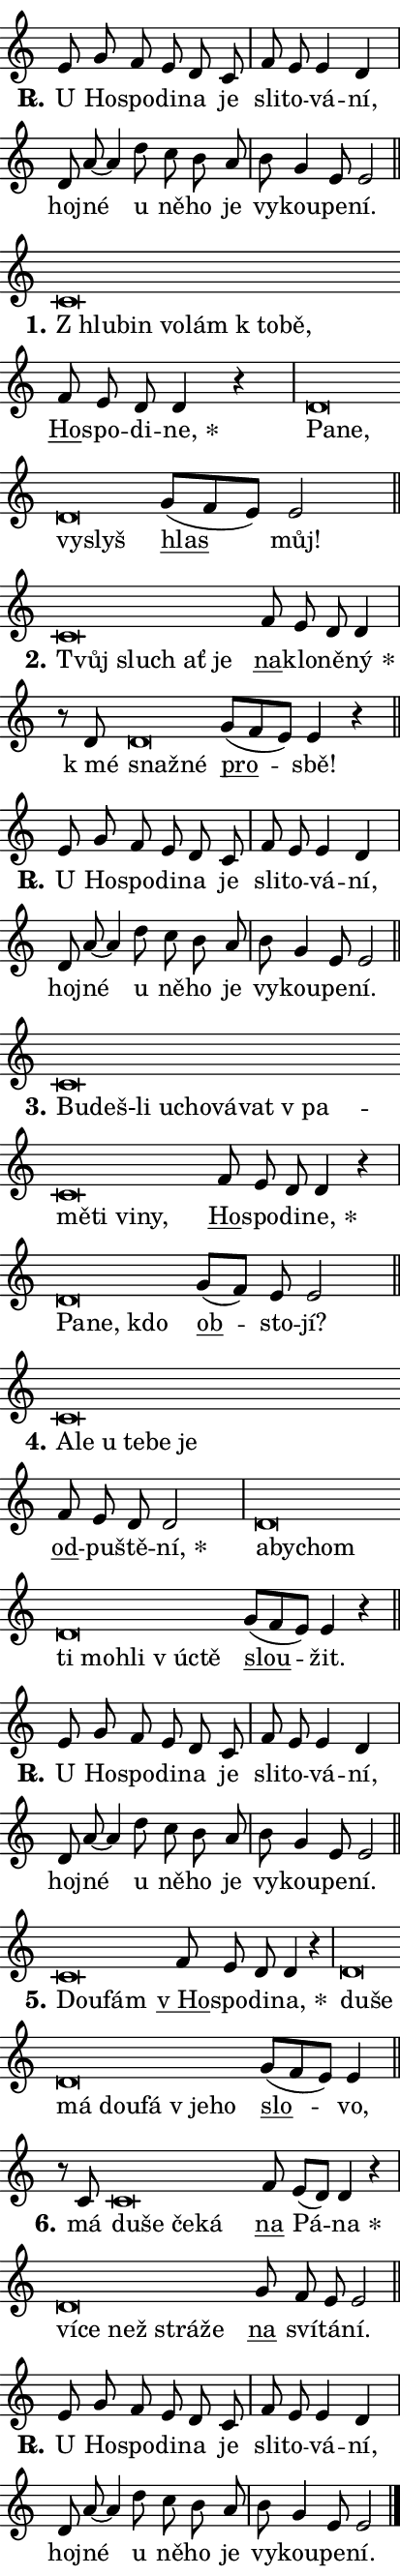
\version "2.22.1"
\header { tagline = "" }
\paper {
  indent = 0\cm
  top-margin = 0\cm
  right-margin = 0\cm
  bottom-margin = 0\cm
  left-margin = 0\cm
  paper-width = 7\cm
  page-breaking = #ly:one-page-breaking
  system-system-spacing.basic-distance = #11
  score-system-spacing.basic-distance = #11.3
  ragged-last = ##f
}


%% Author: Thomas Morley
%% https://lists.gnu.org/archive/html/lilypond-user/2020-05/msg00002.html
#(define (line-position grob)
"Returns position of @var[grob} in current system:
   @code{'start}, if at first time-step
   @code{'end}, if at last time-step
   @code{'middle} otherwise
"
  (let* ((col (ly:item-get-column grob))
         (ln (ly:grob-object col 'left-neighbor))
         (rn (ly:grob-object col 'right-neighbor))
         (col-to-check-left (if (ly:grob? ln) ln col))
         (col-to-check-right (if (ly:grob? rn) rn col))
         (break-dir-left
           (and
             (ly:grob-property col-to-check-left 'non-musical #f)
             (ly:item-break-dir col-to-check-left)))
         (break-dir-right
           (and
             (ly:grob-property col-to-check-right 'non-musical #f)
             (ly:item-break-dir col-to-check-right))))
        (cond ((eqv? 1 break-dir-left) 'start)
              ((eqv? -1 break-dir-right) 'end)
              (else 'middle))))

#(define (tranparent-at-line-position vctor)
  (lambda (grob)
  "Relying on @code{line-position} select the relevant enry from @var{vctor}.
Used to determine transparency,"
    (case (line-position grob)
      ((end) (not (vector-ref vctor 0)))
      ((middle) (not (vector-ref vctor 1)))
      ((start) (not (vector-ref vctor 2))))))

noteHeadBreakVisibility =
#(define-music-function (break-visibility)(vector?)
"Makes @code{NoteHead}s transparent relying on @var{break-visibility}"
#{
  \override NoteHead.transparent =
    #(tranparent-at-line-position break-visibility)
#})

#(define delete-ledgers-for-transparent-note-heads
  (lambda (grob)
    "Reads whether a @code{NoteHead} is transparent.
If so this @code{NoteHead} is removed from @code{'note-heads} from
@var{grob}, which is supposed to be @code{LedgerLineSpanner}.
As a result ledgers are not printed for this @code{NoteHead}"
    (let* ((nhds-array (ly:grob-object grob 'note-heads))
           (nhds-list
             (if (ly:grob-array? nhds-array)
                 (ly:grob-array->list nhds-array)
                 '()))
           ;; Relies on the transparent-property being done before
           ;; Staff.LedgerLineSpanner.after-line-breaking is executed.
           ;; This is fragile ...
           (to-keep
             (remove
               (lambda (nhd)
                 (ly:grob-property nhd 'transparent #f))
               nhds-list)))
      ;; TODO find a better method to iterate over grob-arrays, similiar
      ;; to filter/remove etc for lists
      ;; For now rebuilt from scratch
      (set! (ly:grob-object grob 'note-heads)  '())
      (for-each
        (lambda (nhd)
          (ly:pointer-group-interface::add-grob grob 'note-heads nhd))
        to-keep))))

hideNotes = {
  \noteHeadBreakVisibility #begin-of-line-visible
}
unHideNotes = {
  \noteHeadBreakVisibility #all-visible
}

% work-around for resetting accidentals
% https://lilypond.org/doc/v2.23/Documentation/notation/displaying-rhythms#unmetered-music
cadenzaMeasure = {
  \cadenzaOff
  \partial 1024 s1024
  \cadenzaOn
}

#(define-markup-command (accent layout props text) (markup?)
  "Underline accented syllable"
  (interpret-markup layout props
    #{\markup \override #'(offset . 4.3) \underline { #text }#}))

responsum = \markup \concat {
  "R" \hspace #-1.05 \path #0.1 #'((moveto 0 0.07) (lineto 0.9 0.8)) \hspace #0.05 "."
}

\layout {
    \context {
        \Staff
        \remove "Time_signature_engraver"
        \override LedgerLineSpanner.after-line-breaking = #delete-ledgers-for-transparent-note-heads
    }
    \context {
        \Voice {
            \override NoteHead.output-attributes = #'((class . "notehead"))
            \override Hairpin.height = #0.55
        }
    }
    \context {
        \Lyrics {
            \override StanzaNumber.output-attributes = #'((class . "stanzanumber"))
            \override LyricSpace.minimum-distance = #0.9
            \override LyricText.font-name = #"TeX Gyre Schola"
            \override LyricText.font-size = 1
            \override StanzaNumber.font-name = #"TeX Gyre Schola Bold"
            \override StanzaNumber.font-size = 1
        }
    }
}

% magnetic-lyrics.ily
%
%   written by
%     Jean Abou Samra <jean@abou-samra.fr>
%     Werner Lemberg <wl@gnu.org>
%
%   adapted by
%     Jiri Hon <jiri.hon@gmail.com>
%
% Version 2022-Apr-15

% https://www.mail-archive.com/lilypond-user@gnu.org/msg149350.html

#(define (Left_hyphen_pointer_engraver context)
   "Collect syllable-hyphen-syllable occurrences in lyrics and store
them in properties.  This engraver only looks to the left.  For
example, if the lyrics input is @code{foo -- bar}, it does the
following.

@itemize @bullet
@item
Set the @code{text} property of the @code{LyricHyphen} grob between
@q{foo} and @q{bar} to @code{foo}.

@item
Set the @code{left-hyphen} property of the @code{LyricText} grob with
text @q{foo} to the @code{LyricHyphen} grob between @q{foo} and
@q{bar}.
@end itemize

Use this auxiliary engraver in combination with the
@code{lyric-@/text::@/apply-@/magnetic-@/offset!} hook."
   (let ((hyphen #f)
         (text #f))
     (make-engraver
      (acknowledgers
       ((lyric-syllable-interface engraver grob source-engraver)
        (set! text grob)))
      (end-acknowledgers
       ((lyric-hyphen-interface engraver grob source-engraver)
        ;(when (not (grob::has-interface grob 'lyric-space-interface))
          (set! hyphen grob)));)
      ((stop-translation-timestep engraver)
       (when (and text hyphen)
         (ly:grob-set-object! text 'left-hyphen hyphen))
       (set! text #f)
       (set! hyphen #f)))))

#(define (lyric-text::apply-magnetic-offset! grob)
   "If the space between two syllables is less than the value in
property @code{LyricText@/.details@/.squash-threshold}, move the right
syllable to the left so that it gets concatenated with the left
syllable.

Use this function as a hook for
@code{LyricText@/.after-@/line-@/breaking} if the
@code{Left_@/hyphen_@/pointer_@/engraver} is active."
   (let ((hyphen (ly:grob-object grob 'left-hyphen #f)))
     (when hyphen
       (let ((left-text (ly:spanner-bound hyphen LEFT)))
         (when (grob::has-interface left-text 'lyric-syllable-interface)
           (let* ((common (ly:grob-common-refpoint grob left-text X))
                  (this-x-ext (ly:grob-extent grob common X))
                  (left-x-ext
                   (begin
                     ;; Trigger magnetism for left-text.
                     (ly:grob-property left-text 'after-line-breaking)
                     (ly:grob-extent left-text common X)))
                  ;; `delta` is the gap width between two syllables.
                  (delta (- (interval-start this-x-ext)
                            (interval-end left-x-ext)))
                  (details (ly:grob-property grob 'details))
                  (threshold (assoc-get 'squash-threshold details 0.2)))
             (when (< delta threshold)
               (let* (;; We have to manipulate the input text so that
                      ;; ligatures crossing syllable boundaries are not
                      ;; disabled.  For languages based on the Latin
                      ;; script this is essentially a beautification.
                      ;; However, for non-Western scripts it can be a
                      ;; necessity.
                      (lt (ly:grob-property left-text 'text))
                      (rt (ly:grob-property grob 'text))
                      (is-space (grob::has-interface hyphen 'lyric-space-interface))
                      (space (if is-space " " ""))
                      (space-markup (grob-interpret-markup grob " "))
                      (space-size (interval-length (ly:stencil-extent space-markup X)))
                      (extra-delta (if is-space space-size 0))
                      ;; Append new syllable.
                      (ltrt-space (if (and (string? lt) (string? rt))
                                (string-append lt space rt)
                                (make-concat-markup (list lt space rt))))
                      ;; Right-align `ltrt` to the right side.
                      (ltrt-space-markup (grob-interpret-markup
                               grob
                               (make-translate-markup
                                (cons (interval-length this-x-ext) 0)
                                (make-right-align-markup ltrt-space)))))
                 (begin
                   ;; Don't print `left-text`.
                   (ly:grob-set-property! left-text 'stencil #f)
                   ;; Set text and stencil (which holds all collected
                   ;; syllables so far) and shift it to the left.
                   (ly:grob-set-property! grob 'text ltrt-space)
                   (ly:grob-set-property! grob 'stencil ltrt-space-markup)
                   (ly:grob-translate-axis! grob (- (- delta extra-delta)) X))))))))))


#(define (lyric-hyphen::displace-bounds-first grob)
   ;; Make very sure this callback isn't triggered too early.
   (let ((left (ly:spanner-bound grob LEFT))
         (right (ly:spanner-bound grob RIGHT)))
     (ly:grob-property left 'after-line-breaking)
     (ly:grob-property right 'after-line-breaking)
     (ly:lyric-hyphen::print grob)))

squashThreshold = #0.4

\layout {
  \context {
    \Lyrics
    \consists #Left_hyphen_pointer_engraver
    \override LyricText.after-line-breaking =
      #lyric-text::apply-magnetic-offset!
    \override LyricHyphen.stencil = #lyric-hyphen::displace-bounds-first
    \override LyricText.details.squash-threshold = \squashThreshold
    \override LyricHyphen.minimum-distance = 0
    \override LyricHyphen.minimum-length = \squashThreshold
  }
}

squash = \override LyricText.details.squash-threshold = 9999
unSquash = \override LyricText.details.squash-threshold = \squashThreshold

left = \override LyricText.self-alignment-X = #LEFT
unLeft = \revert LyricText.self-alignment-X

starOffset = #(lambda (grob) 
                (let ((x_offset (ly:self-alignment-interface::aligned-on-x-parent grob)))
                  (if (= x_offset 0) 0 (+ x_offset 1.2))))

star = #(define-music-function (syllable)(string?)
"Append star separator at the end of a syllable"
#{
  \once \override LyricText.X-offset = #starOffset
  \lyricmode { \markup {
    #syllable
    \override #'((font-name . "TeX Gyre Schola Bold")) \hspace #0.2 \lower #0.65 \larger "*"
  } }
#})

starAccent = #(define-music-function (syllable)(string?)
"Append star separator at the end of a syllable and make accent"
#{
  \once \override LyricText.X-offset = #starOffset
  \lyricmode { \markup {
    \accent #syllable
    \override #'((font-name . "TeX Gyre Schola Bold")) \hspace #0.2 \lower #0.65 \larger "*"
  } }
#})

breath = #(define-music-function (syllable)(string?)
"Append breathing indicator at the end of a syllable"
#{
  \lyricmode { \markup { #syllable "+" } }
#})

optionalBreath = #(define-music-function (syllable)(string?)
"Append optional breathing indicator at the end of a syllable"
#{
  \lyricmode { \markup { #syllable "(+)" } }
#})


\score {
    <<
        \new Voice = "melody" { \cadenzaOn \key c \major \relative { e'8 g f e d c \cadenzaMeasure \bar "|" f e e4 d \cadenzaMeasure \bar "|" d8 a'8~ a4 \bar "" d8 c b a \cadenzaMeasure \bar "|" b g4 e8 e2 \cadenzaMeasure \bar "||" \break } }
        \new Lyrics \lyricsto "melody" { \lyricmode { \set stanza = \responsum
U Ho -- spo -- di -- na je sli -- to -- vá -- ní, hoj -- né u ně -- ho je vy -- kou -- pe -- ní. } }
    >>
    \layout {}
}

\score {
    <<
        \new Voice = "melody" { \cadenzaOn \key c \major \relative { c'\breve*1/16 \hideNotes \breve*1/16 \bar "" \breve*1/16 \bar "" \breve*1/16 \bar "" \breve*1/16 \breve*1/16 \bar "" \unHideNotes \bar "" f8 e d d4 r \cadenzaMeasure \bar "|" d\breve*1/16 \hideNotes \breve*1/16 \bar "" \breve*1/16 \breve*1/16 \bar "" \unHideNotes \bar "" g8[( f e)] e2 \cadenzaMeasure \bar "||" \break } }
        \new Lyrics \lyricsto "melody" { \lyricmode { \set stanza = "1."
\left "Z hlu" -- \squash bin vo -- lám "k to" -- bě, \unLeft \unSquash \markup \accent Ho -- spo -- di -- \star ne, \left Pa -- \squash ne, vy -- slyš \unLeft \unSquash \markup \accent hlas můj! } }
    >>
    \layout {}
}

\score {
    <<
        \new Voice = "melody" { \cadenzaOn \key c \major \relative { c'\breve*1/16 \hideNotes \breve*1/16 \bar "" \breve*1/16 \breve*1/16 \bar "" \unHideNotes \bar "" f8 e d d4 \cadenzaMeasure \bar "|" r8 d8 d\breve*1/16 \hideNotes \breve*1/16 \bar "" \unHideNotes \bar "" g8[( f e)] e4 r \cadenzaMeasure \bar "||" \break } }
        \new Lyrics \lyricsto "melody" { \lyricmode { \set stanza = "2."
\left Tvůj \squash sluch ať je \unLeft \unSquash \markup \accent na -- klo -- ně -- \star ný "k mé" \left snaž -- \squash né \unLeft \unSquash \markup \accent pro -- sbě! } }
    >>
    \layout {}
}

\score {
    <<
        \new Voice = "melody" { \cadenzaOn \key c \major \relative { e'8 g f e d c \cadenzaMeasure \bar "|" f e e4 d \cadenzaMeasure \bar "|" d8 a'8~ a4 \bar "" d8 c b a \cadenzaMeasure \bar "|" b g4 e8 e2 \cadenzaMeasure \bar "||" \break } }
        \new Lyrics \lyricsto "melody" { \lyricmode { \set stanza = \responsum
U Ho -- spo -- di -- na je sli -- to -- vá -- ní, hoj -- né u ně -- ho je vy -- kou -- pe -- ní. } }
    >>
    \layout {}
}

\score {
    <<
        \new Voice = "melody" { \cadenzaOn \key c \major \relative { c'\breve*1/16 \hideNotes \breve*1/16 \bar "" \breve*1/16 \bar "" \breve*1/16 \bar "" \breve*1/16 \bar "" \breve*1/16 \bar "" \breve*1/16 \bar "" \breve*1/16 \bar "" \breve*1/16 \bar "" \breve*1/16 \breve*1/16 \bar "" \unHideNotes \bar "" f8 e d d4 r \cadenzaMeasure \bar "|" d\breve*1/16 \hideNotes \breve*1/16 \breve*1/16 \bar "" \unHideNotes \bar "" g8[( f)] e e2 \cadenzaMeasure \bar "||" \break } }
        \new Lyrics \lyricsto "melody" { \lyricmode { \set stanza = "3."
\left Bu -- \squash deš-li u -- cho -- vá -- vat "v pa" -- mě -- ti vi -- ny, \unLeft \unSquash \markup \accent Ho -- spo -- di -- \star ne, \left Pa -- \squash ne, kdo \unLeft \unSquash \markup \accent ob -- sto -- jí? } }
    >>
    \layout {}
}

\score {
    <<
        \new Voice = "melody" { \cadenzaOn \key c \major \relative { c'\breve*1/16 \hideNotes \breve*1/16 \bar "" \breve*1/16 \bar "" \breve*1/16 \bar "" \breve*1/16 \breve*1/16 \bar "" \unHideNotes \bar "" f8 e d d2 \cadenzaMeasure \bar "|" d\breve*1/16 \hideNotes \breve*1/16 \bar "" \breve*1/16 \bar "" \breve*1/16 \bar "" \breve*1/16 \bar "" \breve*1/16 \bar "" \breve*1/16 \breve*1/16 \bar "" \unHideNotes \bar "" g8[( f e)] e4 r \cadenzaMeasure \bar "||" \break } }
        \new Lyrics \lyricsto "melody" { \lyricmode { \set stanza = "4."
\left A -- \squash le u te -- be je \unLeft \unSquash \markup \accent od -- pu -- ště -- \star ní, \left a -- \squash by -- chom ti mo -- hli "v ú" -- ctě \unLeft \unSquash \markup \accent slou -- žit. } }
    >>
    \layout {}
}

\score {
    <<
        \new Voice = "melody" { \cadenzaOn \key c \major \relative { e'8 g f e d c \cadenzaMeasure \bar "|" f e e4 d \cadenzaMeasure \bar "|" d8 a'8~ a4 \bar "" d8 c b a \cadenzaMeasure \bar "|" b g4 e8 e2 \cadenzaMeasure \bar "||" \break } }
        \new Lyrics \lyricsto "melody" { \lyricmode { \set stanza = \responsum
U Ho -- spo -- di -- na je sli -- to -- vá -- ní, hoj -- né u ně -- ho je vy -- kou -- pe -- ní. } }
    >>
    \layout {}
}

\score {
    <<
        \new Voice = "melody" { \cadenzaOn \key c \major \relative { c'\breve*1/16 \hideNotes \breve*1/16 \bar "" \unHideNotes \bar "" f8 e d d4 r \cadenzaMeasure \bar "|" d\breve*1/16 \hideNotes \breve*1/16 \bar "" \breve*1/16 \bar "" \breve*1/16 \bar "" \breve*1/16 \bar "" \breve*1/16 \breve*1/16 \bar "" \unHideNotes \bar "" g8[( f e)] e4 \cadenzaMeasure \bar "||" \break } }
        \new Lyrics \lyricsto "melody" { \lyricmode { \set stanza = "5."
\left Dou -- \squash fám \unLeft \unSquash \markup \accent "v Ho" -- spo -- di -- \star na, \left du -- \squash še má dou -- fá "v je" -- ho \unLeft \unSquash \markup \accent slo -- vo, } }
    >>
    \layout {}
}

\score {
    <<
        \new Voice = "melody" { \cadenzaOn \key c \major \relative { r8 c'8 c\breve*1/16 \hideNotes \breve*1/16 \bar "" \breve*1/16 \breve*1/16 \bar "" \unHideNotes \bar "" f8 e[( d)] d4 r \cadenzaMeasure \bar "|" d\breve*1/16 \hideNotes \breve*1/16 \bar "" \breve*1/16 \bar "" \breve*1/16 \breve*1/16 \bar "" \unHideNotes \bar "" g8 f e e2 \cadenzaMeasure \bar "||" \break } }
        \new Lyrics \lyricsto "melody" { \lyricmode { \set stanza = "6."
má \left du -- \squash še če -- ká \unLeft \unSquash \markup \accent na Pá -- \star na \left ví -- \squash ce než strá -- že \unLeft \unSquash \markup \accent na sví -- tá -- ní. } }
    >>
    \layout {}
}

\score {
    <<
        \new Voice = "melody" { \cadenzaOn \key c \major \relative { e'8 g f e d c \cadenzaMeasure \bar "|" f e e4 d \cadenzaMeasure \bar "|" d8 a'8~ a4 \bar "" d8 c b a \cadenzaMeasure \bar "|" b g4 e8 e2 \cadenzaMeasure \bar "||" \break } \bar "|." }
        \new Lyrics \lyricsto "melody" { \lyricmode { \set stanza = \responsum
U Ho -- spo -- di -- na je sli -- to -- vá -- ní, hoj -- né u ně -- ho je vy -- kou -- pe -- ní. } }
    >>
    \layout {}
}
